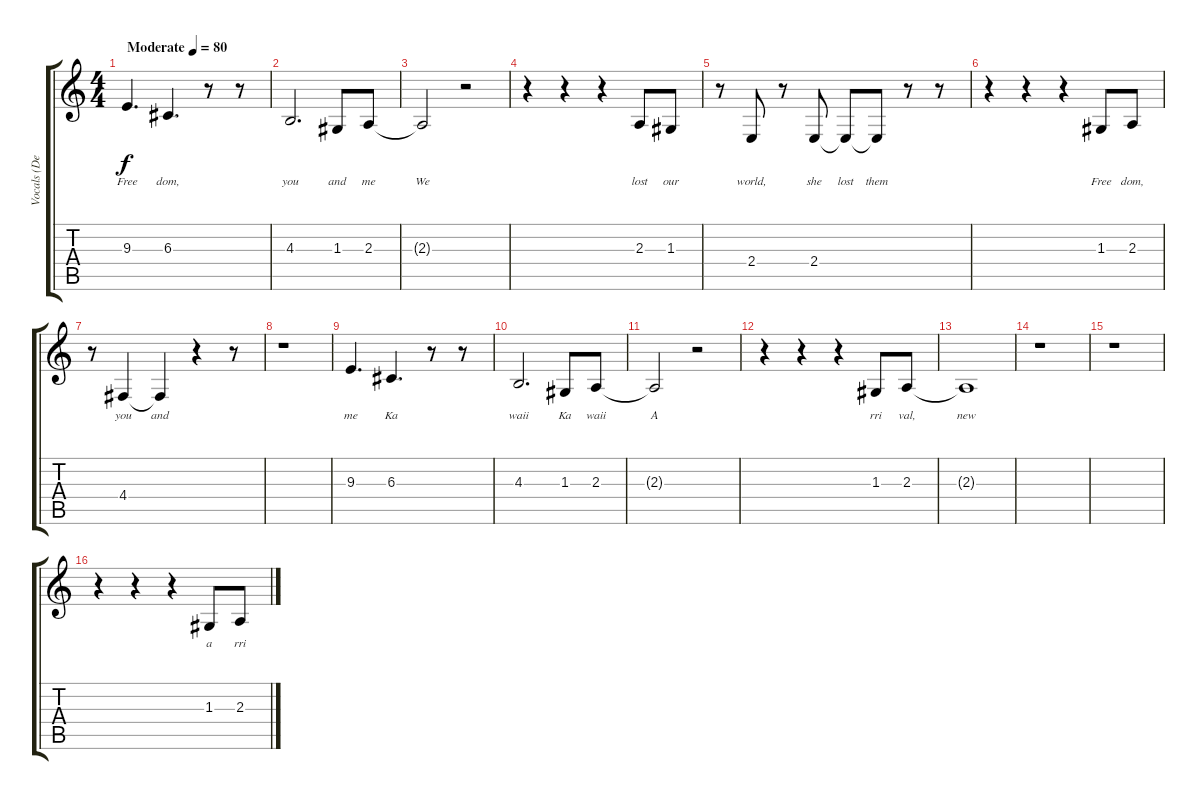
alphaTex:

\track ("Vocals (Devin Townsend)" "Vocals (De") {instrument trombone}
\staff {score tabs}
\tuning (E4 B3 G3 D3 A2 E2) {hide}
\ts (4 4)
\tempo (80 "Moderate")
\clef g2
\ks c
9.3.4{d lyrics (0 "Free") lyrics (1 "") lyrics (2 "") lyrics (3 "") lyrics (4 "") dy f instrument trombone} 6.3.4{d lyrics (0 "dom,") lyrics (1 "") lyrics (2 "") lyrics (3 "") lyrics (4 "")} r.8 r.8 |
4.3.2{d lyrics (0 "you") lyrics (1 "") lyrics (2 "") lyrics (3 "") lyrics (4 "")} 1.3.8{lyrics (0 "and") lyrics (1 "") lyrics (2 "") lyrics (3 "") lyrics (4 "")} 2.3.8{lyrics (0 "me") lyrics (1 "") lyrics (2 "") lyrics (3 "") lyrics (4 "")} |
2.3{t}.2{lyrics (0 "We") lyrics (1 "") lyrics (2 "") lyrics (3 "") lyrics (4 "")} r.2 |
r.4 r.4 r.4 2.3.8{lyrics (0 "lost") lyrics (1 "") lyrics (2 "") lyrics (3 "") lyrics (4 "")} 1.3.8{lyrics (0 "our") lyrics (1 "") lyrics (2 "") lyrics (3 "") lyrics (4 "")} |
r.8 2.4.8{lyrics (0 "world,") lyrics (1 "") lyrics (2 "") lyrics (3 "") lyrics (4 "")} r.8 2.4.8{lyrics (0 "she") lyrics (1 "") lyrics (2 "") lyrics (3 "") lyrics (4 "")} 2.4{t}.8{lyrics (0 "lost") lyrics (1 "") lyrics (2 "") lyrics (3 "") lyrics (4 "")} 2.4{t}.8{lyrics (0 "them") lyrics (1 "") lyrics (2 "") lyrics (3 "") lyrics (4 "")} r.8 r.8 |
r.4 r.4 r.4 1.3.8{lyrics (0 "Free") lyrics (1 "") lyrics (2 "") lyrics (3 "") lyrics (4 "")} 2.3.8{lyrics (0 "dom,") lyrics (1 "") lyrics (2 "") lyrics (3 "") lyrics (4 "")} |
r.8 4.4.4{lyrics (0 "you") lyrics (1 "") lyrics (2 "") lyrics (3 "") lyrics (4 "")} 4.4{t}.4{lyrics (0 "and") lyrics (1 "") lyrics (2 "") lyrics (3 "") lyrics (4 "")} r.4 r.8 |
r.1 |
9.3.4{d lyrics (0 "me") lyrics (1 "") lyrics (2 "") lyrics (3 "") lyrics (4 "")} 6.3.4{d lyrics (0 "Ka") lyrics (1 "") lyrics (2 "") lyrics (3 "") lyrics (4 "")} r.8 r.8 |
4.3.2{d lyrics (0 "waii") lyrics (1 "") lyrics (2 "") lyrics (3 "") lyrics (4 "")} 1.3.8{lyrics (0 "Ka") lyrics (1 "") lyrics (2 "") lyrics (3 "") lyrics (4 "")} 2.3.8{lyrics (0 "waii") lyrics (1 "") lyrics (2 "") lyrics (3 "") lyrics (4 "")} |
2.3{t}.2{lyrics (0 "A") lyrics (1 "") lyrics (2 "") lyrics (3 "") lyrics (4 "")} r.2 |
r.4 r.4 r.4 1.3.8{lyrics (0 "rri") lyrics (1 "") lyrics (2 "") lyrics (3 "") lyrics (4 "")} 2.3.8{lyrics (0 "val,") lyrics (1 "") lyrics (2 "") lyrics (3 "") lyrics (4 "")} |
2.3{t}.1{lyrics (0 "new") lyrics (1 "") lyrics (2 "") lyrics (3 "") lyrics (4 "")} |
r.1 |
r.1 |
r.4 r.4 r.4 1.3.8{lyrics (0 "a") lyrics (1 "") lyrics (2 "") lyrics (3 "") lyrics (4 "")} 2.3.8{lyrics (0 "rri") lyrics (1 "") lyrics (2 "") lyrics (3 "") lyrics (4 "")}
